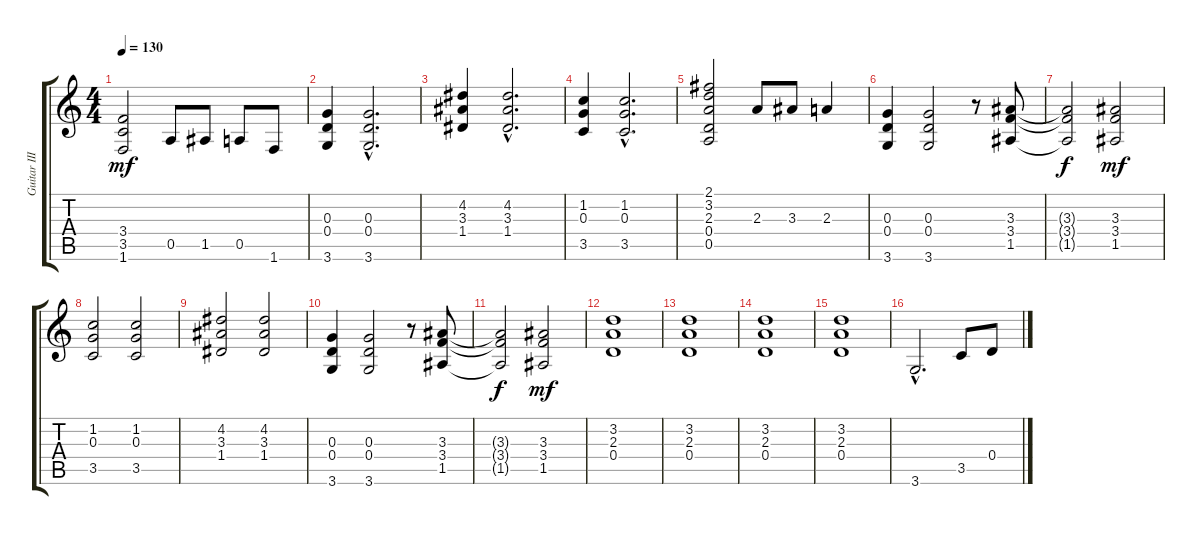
\track ("Guitar III" "Guitar III") {instrument distortionguitar}
\staff {score tabs}
\tuning (E4 B3 G3 D3 A2 E2) {hide}
\ts (4 4)
\tempo 130
\clef g2
\ks c
(3.4 3.5 1.6).2{dy mf} 0.5.8 1.5.8 0.5.8 1.6.8 |
(0.3 0.4 3.6).4 (0.3{hac} 0.4{hac} 3.6{hac}).2{d} |
(4.2 3.3 1.4).4 (4.2{hac} 3.3{hac} 1.4{hac}).2{d} |
(1.2 0.3 3.5).4 (1.2{hac} 0.3{hac} 3.5{hac}).2{d} |
(2.1 3.2 2.3 0.4 0.5).2 2.3.8 3.3.8 2.3.4 |
(0.3 0.4 3.6).4 (0.3 0.4 3.6).2 r.8 (3.3 3.4 1.5).8 |
(3.3{t} 3.4{t} 1.5{t}).2{dy f} (3.3 3.4 1.5).2{dy mf} |
(1.2 0.3 3.5).2 (1.2 0.3 3.5).2 |
(4.2 3.3 1.4).2 (4.2 3.3 1.4).2 |
(0.3 0.4 3.6).4 (0.3 0.4 3.6).2 r.8 (3.3 3.4 1.5).8 |
(3.3{t} 3.4{t} 1.5{t}).2{dy f} (3.3 3.4 1.5).2{dy mf} |
(3.2 2.3 0.4).1 |
(3.2 2.3 0.4).1 |
(3.2 2.3 0.4).1 |
(3.2 2.3 0.4).1 |
3.6{hac}.2{d} 3.5.8 0.4.8
